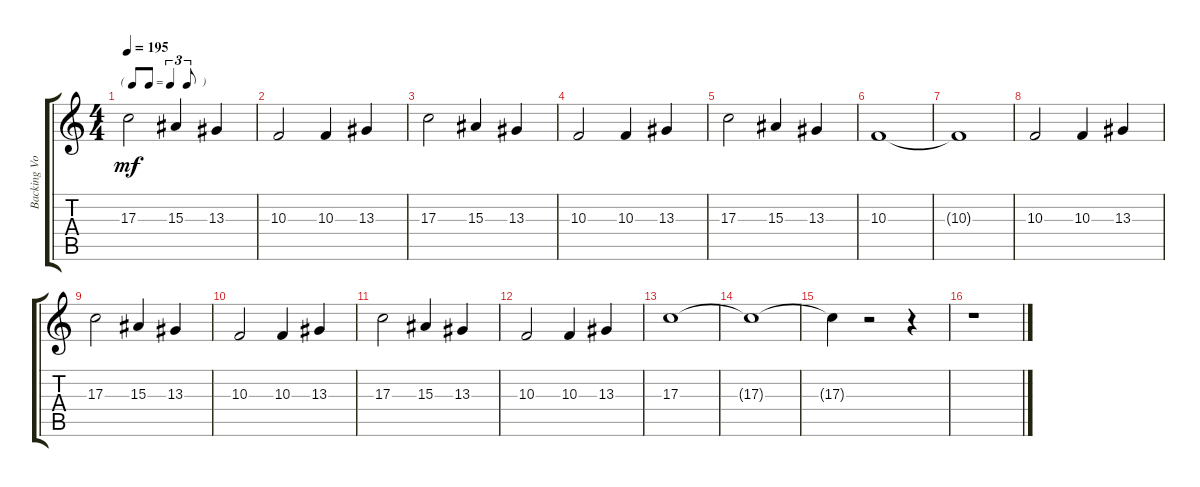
\track ("Backing Voicals" "Backing Vo") {instrument synthvoice}
\staff {score tabs}
\tuning (E4 B3 G3 D3 A2 E2) {hide}
\ts (4 4)
\tf triplet8th
\tempo 195
\clef g2
\ks c
17.3.2{dy mf} 15.3.4 13.3.4 |
10.3.2 10.3.4 13.3.4 |
17.3.2 15.3.4 13.3.4 |
10.3.2 10.3.4 13.3.4 |
17.3.2 15.3.4 13.3.4 |
10.3.1 |
10.3{t}.1 |
10.3.2 10.3.4 13.3.4 |
17.3.2 15.3.4 13.3.4 |
10.3.2 10.3.4 13.3.4 |
17.3.2 15.3.4 13.3.4 |
10.3.2 10.3.4 13.3.4 |
17.3.1 |
17.3{t}.1 |
17.3{t}.4 r.2 r.4 |
r.1
